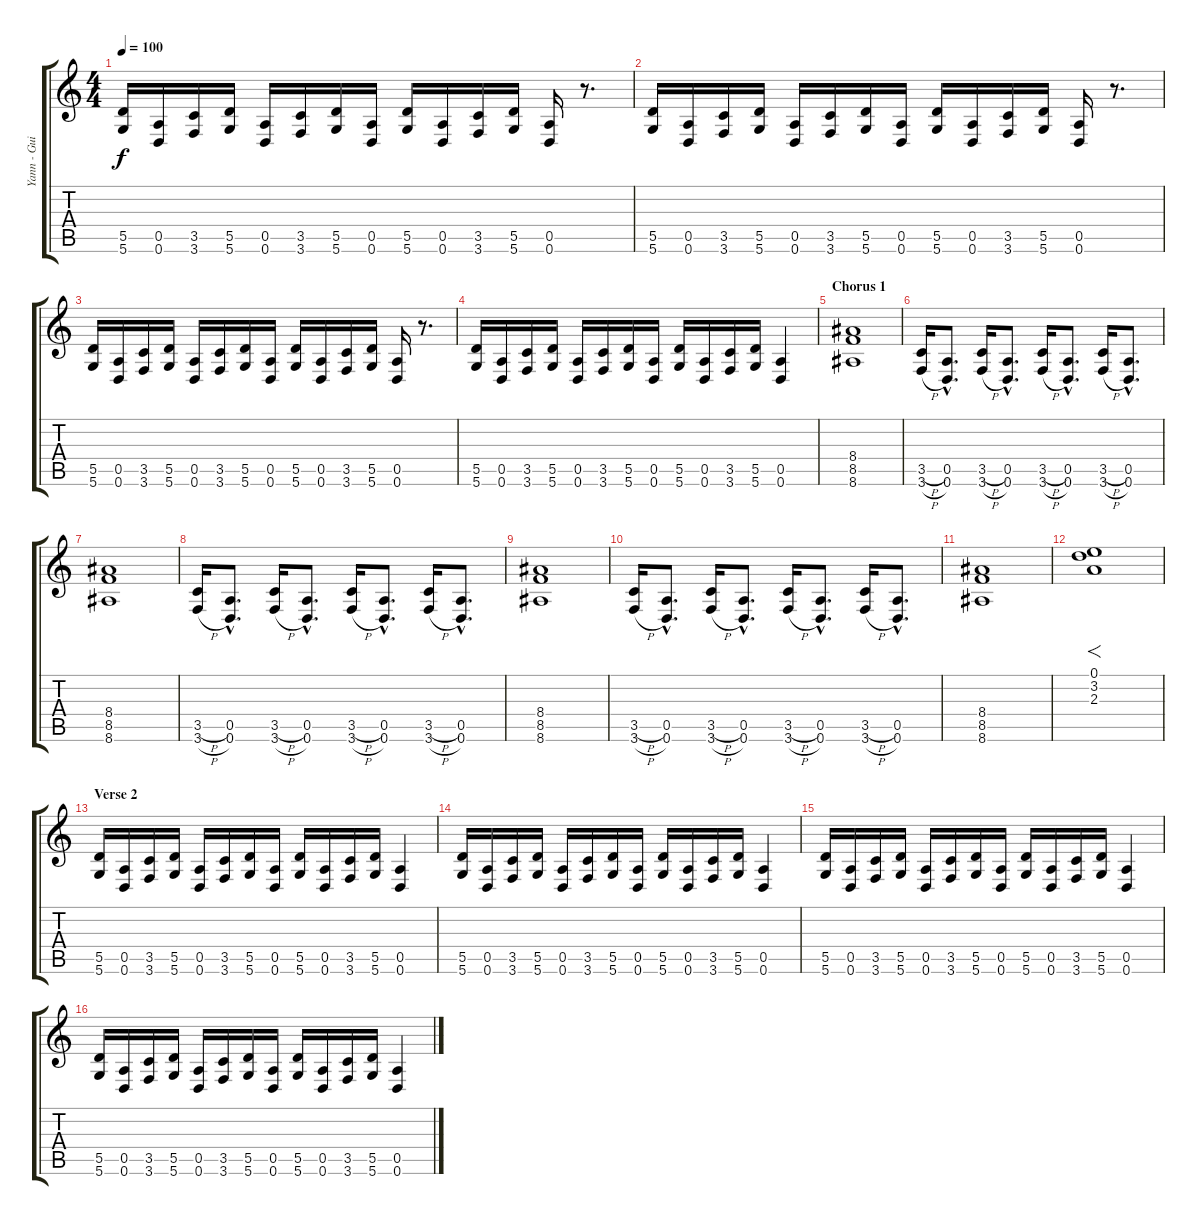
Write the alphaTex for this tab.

\track ("Yann - Guitare" "Yann - Gui") {instrument distortionguitar}
\staff {score tabs}
\tuning (E4 B3 G3 D3 A2 D2) {hide}
\ts (4 4)
\tempo 100
\clef g2
\ks c
(5.5 5.6).16{dy f} (0.5 0.6).16 (3.5 3.6).16 (5.5 5.6).16 (0.5 0.6).16 (3.5 3.6).16 (5.5 5.6).16 (0.5 0.6).16 (5.5 5.6).16 (0.5 0.6).16 (3.5 3.6).16 (5.5 5.6).16 (0.5 0.6).16 r.8{d} |
(5.5 5.6).16 (0.5 0.6).16 (3.5 3.6).16 (5.5 5.6).16 (0.5 0.6).16 (3.5 3.6).16 (5.5 5.6).16 (0.5 0.6).16 (5.5 5.6).16 (0.5 0.6).16 (3.5 3.6).16 (5.5 5.6).16 (0.5 0.6).16 r.8{d} |
(5.5 5.6).16 (0.5 0.6).16 (3.5 3.6).16 (5.5 5.6).16 (0.5 0.6).16 (3.5 3.6).16 (5.5 5.6).16 (0.5 0.6).16 (5.5 5.6).16 (0.5 0.6).16 (3.5 3.6).16 (5.5 5.6).16 (0.5 0.6).16 r.8{d} |
(5.5 5.6).16 (0.5 0.6).16 (3.5 3.6).16 (5.5 5.6).16 (0.5 0.6).16 (3.5 3.6).16 (5.5 5.6).16 (0.5 0.6).16 (5.5 5.6).16 (0.5 0.6).16 (3.5 3.6).16 (5.5 5.6).16 (0.5 0.6).4 |
\section ("" "Chorus 1")
(8.4 8.5 8.6).1 |
(3.5{h} 3.6{h}).16 (0.5{hac} 0.6{hac}).8{d} (3.5{h} 3.6{h}).16 (0.5{hac} 0.6{hac}).8{d} (3.5{h} 3.6{h}).16 (0.5{hac} 0.6{hac}).8{d} (3.5{h} 3.6{h}).16 (0.5{hac} 0.6{hac}).8{d} |
(8.4 8.5 8.6).1 |
(3.5{h} 3.6{h}).16 (0.5{hac} 0.6{hac}).8{d} (3.5{h} 3.6{h}).16 (0.5{hac} 0.6{hac}).8{d} (3.5{h} 3.6{h}).16 (0.5{hac} 0.6{hac}).8{d} (3.5{h} 3.6{h}).16 (0.5{hac} 0.6{hac}).8{d} |
(8.4 8.5 8.6).1 |
(3.5{h} 3.6{h}).16 (0.5{hac} 0.6{hac}).8{d} (3.5{h} 3.6{h}).16 (0.5{hac} 0.6{hac}).8{d} (3.5{h} 3.6{h}).16 (0.5{hac} 0.6{hac}).8{d} (3.5{h} 3.6{h}).16 (0.5{hac} 0.6{hac}).8{d} |
(8.4 8.5 8.6).1 |
(0.1 3.2 2.3).1{f} |
\section ("" "Verse 2")
(5.5 5.6).16 (0.5 0.6).16 (3.5 3.6).16 (5.5 5.6).16 (0.5 0.6).16 (3.5 3.6).16 (5.5 5.6).16 (0.5 0.6).16 (5.5 5.6).16 (0.5 0.6).16 (3.5 3.6).16 (5.5 5.6).16 (0.5 0.6).4 |
(5.5 5.6).16 (0.5 0.6).16 (3.5 3.6).16 (5.5 5.6).16 (0.5 0.6).16 (3.5 3.6).16 (5.5 5.6).16 (0.5 0.6).16 (5.5 5.6).16 (0.5 0.6).16 (3.5 3.6).16 (5.5 5.6).16 (0.5 0.6).4 |
(5.5 5.6).16 (0.5 0.6).16 (3.5 3.6).16 (5.5 5.6).16 (0.5 0.6).16 (3.5 3.6).16 (5.5 5.6).16 (0.5 0.6).16 (5.5 5.6).16 (0.5 0.6).16 (3.5 3.6).16 (5.5 5.6).16 (0.5 0.6).4 |
(5.5 5.6).16 (0.5 0.6).16 (3.5 3.6).16 (5.5 5.6).16 (0.5 0.6).16 (3.5 3.6).16 (5.5 5.6).16 (0.5 0.6).16 (5.5 5.6).16 (0.5 0.6).16 (3.5 3.6).16 (5.5 5.6).16 (0.5 0.6).4
